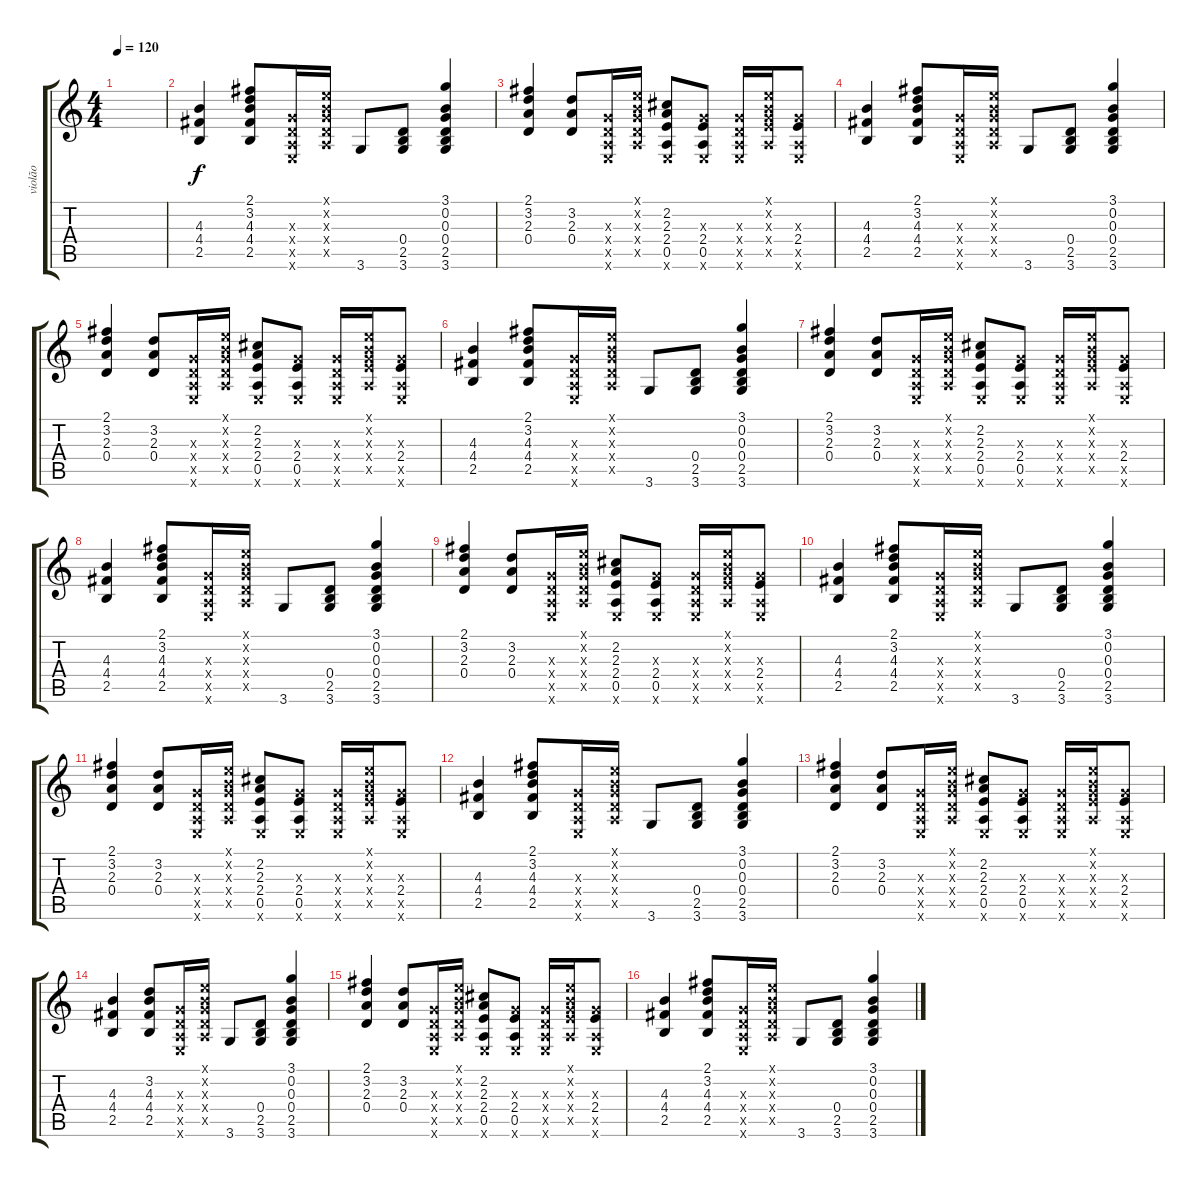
\track ("violão" "violão") {instrument acousticguitarsteel}
\staff {score tabs}
\tuning (E4 B3 G3 D3 A2 E2) {hide}
\ts (4 4)
\tempo 120
\clef g2
\ks c
|
(4.3 4.4 2.5).4 (2.1 3.2 4.3 4.4 2.5).8 (0.3{x} 0.4{x} 0.5{x} 0.6{x}).16 (0.1{x} 0.2{x} 0.3{x} 0.4{x} 0.5{x}).16 3.6.8 (0.4 2.5 3.6).8 (3.1 0.2 0.3 0.4 2.5 3.6).4 |
(2.1 3.2 2.3 0.4).4 (3.2 2.3 0.4).8 (0.3{x} 0.4{x} 0.5{x} 0.6{x}).16 (0.1{x} 0.2{x} 0.3{x} 0.4{x} 0.5{x}).16 (2.2 2.3 2.4 0.5 0.6{x}).8 (0.3{x} 2.4 0.5 0.6{x}).8 (0.3{x} 0.4{x} 0.5{x} 0.6{x}).16 (0.1{x} 0.2{x} 0.3{x} 2.4{x} 0.5{x}).16 (0.3{x} 2.4 0.5{x} 0.6{x}).8 |
(4.3 4.4 2.5).4 (2.1 3.2 4.3 4.4 2.5).8 (0.3{x} 0.4{x} 0.5{x} 0.6{x}).16 (0.1{x} 0.2{x} 0.3{x} 0.4{x} 0.5{x}).16 3.6.8 (0.4 2.5 3.6).8 (3.1 0.2 0.3 0.4 2.5 3.6).4 |
(2.1 3.2 2.3 0.4).4 (3.2 2.3 0.4).8 (0.3{x} 0.4{x} 0.5{x} 0.6{x}).16 (0.1{x} 0.2{x} 0.3{x} 0.4{x} 0.5{x}).16 (2.2 2.3 2.4 0.5 0.6{x}).8 (0.3{x} 2.4 0.5 0.6{x}).8 (0.3{x} 0.4{x} 0.5{x} 0.6{x}).16 (0.1{x} 0.2{x} 0.3{x} 2.4{x} 0.5{x}).16 (0.3{x} 2.4 0.5{x} 0.6{x}).8 |
(4.3 4.4 2.5).4 (2.1 3.2 4.3 4.4 2.5).8 (0.3{x} 0.4{x} 0.5{x} 0.6{x}).16 (0.1{x} 0.2{x} 0.3{x} 0.4{x} 0.5{x}).16 3.6.8 (0.4 2.5 3.6).8 (3.1 0.2 0.3 0.4 2.5 3.6).4 |
(2.1 3.2 2.3 0.4).4 (3.2 2.3 0.4).8 (0.3{x} 0.4{x} 0.5{x} 0.6{x}).16 (0.1{x} 0.2{x} 0.3{x} 0.4{x} 0.5{x}).16 (2.2 2.3 2.4 0.5 0.6{x}).8 (0.3{x} 2.4 0.5 0.6{x}).8 (0.3{x} 0.4{x} 0.5{x} 0.6{x}).16 (0.1{x} 0.2{x} 0.3{x} 2.4{x} 0.5{x}).16 (0.3{x} 2.4 0.5{x} 0.6{x}).8 |
(4.3 4.4 2.5).4 (2.1 3.2 4.3 4.4 2.5).8 (0.3{x} 0.4{x} 0.5{x} 0.6{x}).16 (0.1{x} 0.2{x} 0.3{x} 0.4{x} 0.5{x}).16 3.6.8 (0.4 2.5 3.6).8 (3.1 0.2 0.3 0.4 2.5 3.6).4 |
(2.1 3.2 2.3 0.4).4 (3.2 2.3 0.4).8 (0.3{x} 0.4{x} 0.5{x} 0.6{x}).16 (0.1{x} 0.2{x} 0.3{x} 0.4{x} 0.5{x}).16 (2.2 2.3 2.4 0.5 0.6{x}).8 (0.3{x} 2.4 0.5 0.6{x}).8 (0.3{x} 0.4{x} 0.5{x} 0.6{x}).16 (0.1{x} 0.2{x} 0.3{x} 2.4{x} 0.5{x}).16 (0.3{x} 2.4 0.5{x} 0.6{x}).8 |
(4.3 4.4 2.5).4 (2.1 3.2 4.3 4.4 2.5).8 (0.3{x} 0.4{x} 0.5{x} 0.6{x}).16 (0.1{x} 0.2{x} 0.3{x} 0.4{x} 0.5{x}).16 3.6.8 (0.4 2.5 3.6).8 (3.1 0.2 0.3 0.4 2.5 3.6).4 |
(2.1 3.2 2.3 0.4).4 (3.2 2.3 0.4).8 (0.3{x} 0.4{x} 0.5{x} 0.6{x}).16 (0.1{x} 0.2{x} 0.3{x} 0.4{x} 0.5{x}).16 (2.2 2.3 2.4 0.5 0.6{x}).8 (0.3{x} 2.4 0.5 0.6{x}).8 (0.3{x} 0.4{x} 0.5{x} 0.6{x}).16 (0.1{x} 0.2{x} 0.3{x} 2.4{x} 0.5{x}).16 (0.3{x} 2.4 0.5{x} 0.6{x}).8 |
(4.3 4.4 2.5).4 (2.1 3.2 4.3 4.4 2.5).8 (0.3{x} 0.4{x} 0.5{x} 0.6{x}).16 (0.1{x} 0.2{x} 0.3{x} 0.4{x} 0.5{x}).16 3.6.8 (0.4 2.5 3.6).8 (3.1 0.2 0.3 0.4 2.5 3.6).4 |
(2.1 3.2 2.3 0.4).4 (3.2 2.3 0.4).8 (0.3{x} 0.4{x} 0.5{x} 0.6{x}).16 (0.1{x} 0.2{x} 0.3{x} 0.4{x} 0.5{x}).16 (2.2 2.3 2.4 0.5 0.6{x}).8 (0.3{x} 2.4 0.5 0.6{x}).8 (0.3{x} 0.4{x} 0.5{x} 0.6{x}).16 (0.1{x} 0.2{x} 0.3{x} 2.4{x} 0.5{x}).16 (0.3{x} 2.4 0.5{x} 0.6{x}).8 |
(4.3 4.4 2.5).4 (3.2 4.3 4.4 2.5).8 (0.3{x} 0.4{x} 0.5{x} 0.6{x}).16 (0.1{x} 0.2{x} 0.3{x} 0.4{x} 0.5{x}).16 3.6.8 (0.4 2.5 3.6).8 (3.1 0.2 0.3 0.4 2.5 3.6).4 |
(2.1 3.2 2.3 0.4).4 (3.2 2.3 0.4).8 (0.3{x} 0.4{x} 0.5{x} 0.6{x}).16 (0.1{x} 0.2{x} 0.3{x} 0.4{x} 0.5{x}).16 (2.2 2.3 2.4 0.5 0.6{x}).8 (0.3{x} 2.4 0.5 0.6{x}).8 (0.3{x} 0.4{x} 0.5{x} 0.6{x}).16 (0.1{x} 0.2{x} 0.3{x} 2.4{x} 0.5{x}).16 (0.3{x} 2.4 0.5{x} 0.6{x}).8 |
(4.3 4.4 2.5).4 (2.1 3.2 4.3 4.4 2.5).8 (0.3{x} 0.4{x} 0.5{x} 0.6{x}).16 (0.1{x} 0.2{x} 0.3{x} 0.4{x} 0.5{x}).16 3.6.8 (0.4 2.5 3.6).8 (3.1 0.2 0.3 0.4 2.5 3.6).4
